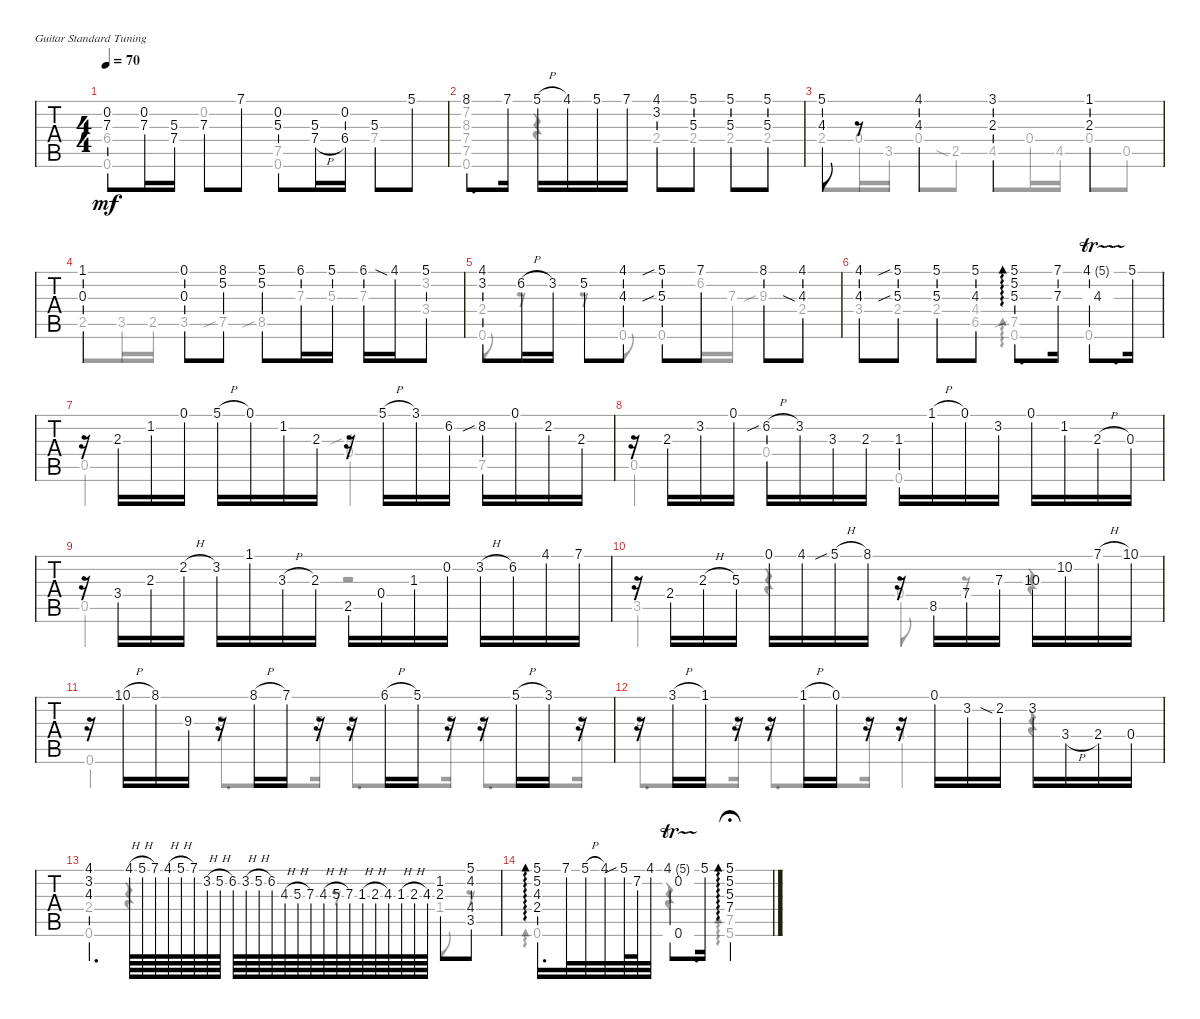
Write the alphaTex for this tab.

\bracketExtendMode groupsimilarinstruments
\singleTrackTrackNamePolicy hidden
\multiTrackTrackNamePolicy hidden
\firstSystemTrackNameOrientation horizontal
\otherSystemsTrackNameOrientation horizontal
\track ("Untitled" "Untitled") {instrument acousticguitarnylon}
\staff {tabs}
\tuning (E4 B3 G3 D3 A2 E2)
\voice
\ts (4 4)
\tempo 70
\clef g2
\scale
0.5
\ks c
(7.3 0.2).8{dy mf} (7.3 0.2).16 (5.3 7.4).16 7.3.8 7.1.8 (5.3 0.2).8 (5.3 7.4{h}).16 (0.2 6.4).16 5.3.8 5.1.8 |
\scale
0.5 8.1.8{d} 7.1.16 5.1{h}.16 4.1.16 5.1.16 7.1.16 (4.1 3.2).8 (5.1 5.3).8 (5.1 5.3).8 (5.1 5.3).8 |
\scale
0.5 (5.1 4.3).8 r.8 (4.1 4.3).4 (3.1 2.3).4 (1.1 2.3).4 |
\scale
0.5 (1.1 0.3).4 (0.1 0.3).8 (8.1 5.2).8 (5.1 5.2).8 6.1.16 5.1.16 6.1.16 4.1{sia}.16 5.1.8 |
\scale
0.5 (4.1 3.2).8 6.2{h}.16 3.2.16 5.2.8 (4.1 4.3).8 (5.1{sib} 5.3{sib}).8 7.1.8 8.1.8 (4.1 4.3{sia}).8 |
\scale
0.5 (4.1 4.3).8 (5.1{sib} 5.3{sib}).8 (5.1 5.3).8 (5.1 4.3).8 (5.1 5.2 5.3).8{d ad 0} (7.1 7.3).16 (4.1{tr (5 16)} 4.3).8{d} 5.1.16 |
\scale
0.5 r.16 2.3.16 1.2.16 0.1.16 5.1{h}.16 0.1.16 1.2.16 2.3.16 r.16 5.1{h}.16 3.1.16 6.2.16 8.2{sib}.16 0.1.16 2.2.16 2.3.16 |
\scale
0.5 r.16 2.3.16 3.2.16 0.1.16 6.2{sib h}.16 3.2.16 3.3.16 2.3.16 1.3.16 1.1{h}.16 0.1.16 3.2.16 0.1.16 1.2.16 2.3{h}.16 0.3.16 |
\scale
0.5 r.16 3.4.16 2.3.16 2.2{h}.16 3.2.16 1.1.16 3.3{h}.16 2.3.16 2.5.16 0.4.16 1.3.16 0.2.16 3.2{h}.16 6.2.16 4.1.16 7.1.16 |
\scale
0.5 r.16 2.4.16 2.3{h}.16 5.3.16 0.1.16 4.1.16 5.1{sib h}.16 8.1.16 r.16 8.5.16 7.4.16 7.3.16 10.3.16 10.2.16 7.1{h}.16 10.1.16 |
\scale
0.5 r.16 10.1{h}.16 8.1.16 9.3.16 r.16 8.1{h}.16 7.1.16 r.16 r.16 6.1{h}.16 5.1.16 r.16 r.16 5.1{h}.16 3.1.16 r.16 |
\scale
0.5 r.16 3.1{h}.16 1.1.16 r.16 r.16 1.1{h}.16 0.1.16 r.16 r.16 0.1.16 3.2.16 2.2{sia}.16 3.2.16 3.4{h}.16 2.4.16 0.4.16 |
(4.1 3.2 4.3).4{d} 4.1{h}.64 5.1{h}.64 7.1.64 4.1{h}.64 5.1{h}.64 7.1.64 3.2{h}.64 5.2{h}.64 6.2.64 3.2{h}.64 5.2{h}.64 6.2.64 4.3{h}.64 5.3{h}.64 7.3.64 4.3{h}.64 5.3{h}.64 7.3.64 1.3{h}.64 2.3{h}.64 4.3.64 1.3{h}.64 2.3{h}.64 4.3.64 (1.2 2.3).8 (5.1 4.2 4.4 3.5).8 |
(5.1 5.2 4.3 2.4).16{d ad 0} 7.1.32 5.1{h}.32 4.1.32 5.1{sib}.64 7.2.64 4.1.32 (4.1{tr (5 16)} 0.6 0.2).8{d} 5.1.16 (5.1 5.2 5.3 7.4).2{ad 0 fermata (medium 0.5)}
\voice
\clef g2
\ottava regular
\simile none
\scale
0.5
\ks c
(6.4 0.6).4{dy mf} 0.2.4 (7.5 0.6).4 7.4.4 |
\scale
0.5 (7.2 8.3 7.4 7.5 0.6).4 r.4 2.4.8 2.4.8 2.4.8 2.4.8 |
\scale
0.5 2.4.8 0.4.16 3.5.16 0.4.8 2.5{sia}.8 4.5.8 0.4.16 4.5.16 0.4.8 0.5.8 |
\scale
0.5 2.5.8 3.5.16 2.5.16 3.5.8 7.5{sib}.8 8.5{sib}.8 7.3.16 5.3.16 7.3.8 (3.2 3.4).8 |
\scale
0.5 (2.4 0.6).8 r.8 r.8 0.6.8 0.6.8 6.2.16 7.3.16 9.3{sib}.8 2.4.8 |
\scale
0.5 3.4.8 2.4.8 2.4.8 (4.4 6.5).8 (7.5{sib} 0.6).4{ad 0} 0.6.4 |
\scale
0.5 0.5.2 (4.3{sib} 0.4).4 7.5.4 |
\scale
0.5 0.5.4 0.4.4 0.6.2 |
\scale
0.5 0.5.2 r.2 |
\scale
0.5 3.5.4 r.4 0.4.8 r.8 r.4 |
\scale
0.5 0.6.4 8.3.8{d} 7.3.16 6.3.8{d} 5.3.16 4.3.8{d} 3.3.16 |
\scale
0.5 2.3.8{d} 2.3.16 1.3.8{d} 0.3.16 4.4.4 r.4 |
(2.4 0.6).4{d} r.4 r.8 1.4.8 r.8 |
0.6.4{ad 0} r.4 (7.5 5.6).2{ad 0 fermata (medium 0.5)}
